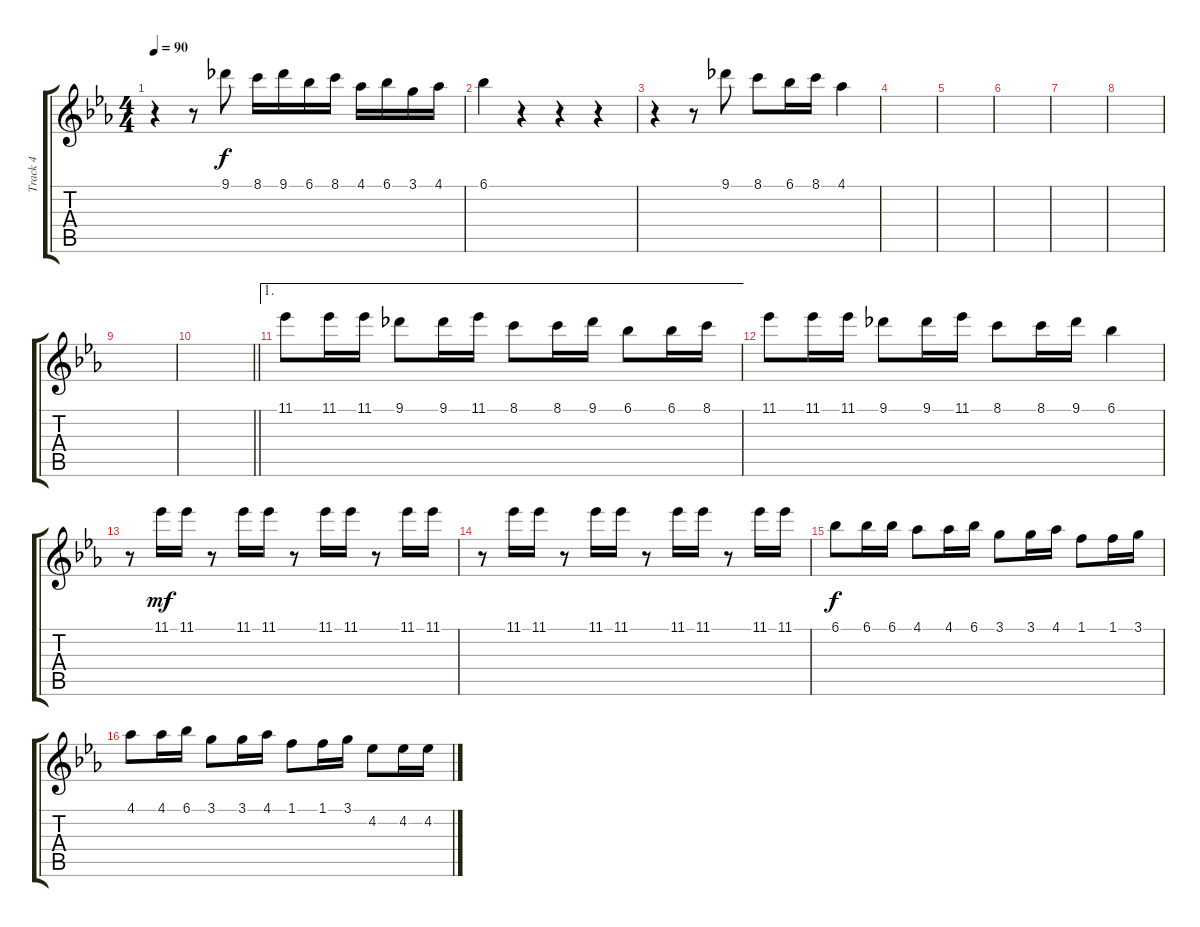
\track ("Track 4" "Track 4") {instrument electricguitarclean}
\staff {score tabs}
\tuning (E4 B3 G3 D3 A2 E2) {hide}
\ts (4 4)
\tempo 90
\clef g2
\ks eb
r.4{dy f} r.8 9.1.8 8.1.16 9.1.16 6.1.16 8.1.16 4.1.16 6.1.16 3.1.16 4.1.16 |
6.1.4 r.4 r.4 r.4 |
r.4 r.8 9.1.8 8.1.8 6.1.16 8.1.16 4.1.4 |
|
|
|
|
|
|
\barLineRight lightlight
|
\ae 1
11.1.8 11.1.16 11.1.16 9.1.8 9.1.16 11.1.16 8.1.8 8.1.16 9.1.16 6.1.8 6.1.16 8.1.16 |
11.1.8 11.1.16 11.1.16 9.1.8 9.1.16 11.1.16 8.1.8 8.1.16 9.1.16 6.1.4 |
r.8 11.1.16{dy mf} 11.1.16 r.8 11.1.16 11.1.16 r.8 11.1.16 11.1.16 r.8 11.1.16 11.1.16 |
r.8 11.1.16 11.1.16 r.8 11.1.16 11.1.16 r.8 11.1.16 11.1.16 r.8 11.1.16 11.1.16 |
6.1.8{dy f} 6.1.16 6.1.16 4.1.8 4.1.16 6.1.16 3.1.8 3.1.16 4.1.16 1.1.8 1.1.16 3.1.16 |
4.1.8 4.1.16 6.1.16 3.1.8 3.1.16 4.1.16 1.1.8 1.1.16 3.1.16 4.2.8 4.2.16 4.2.16
